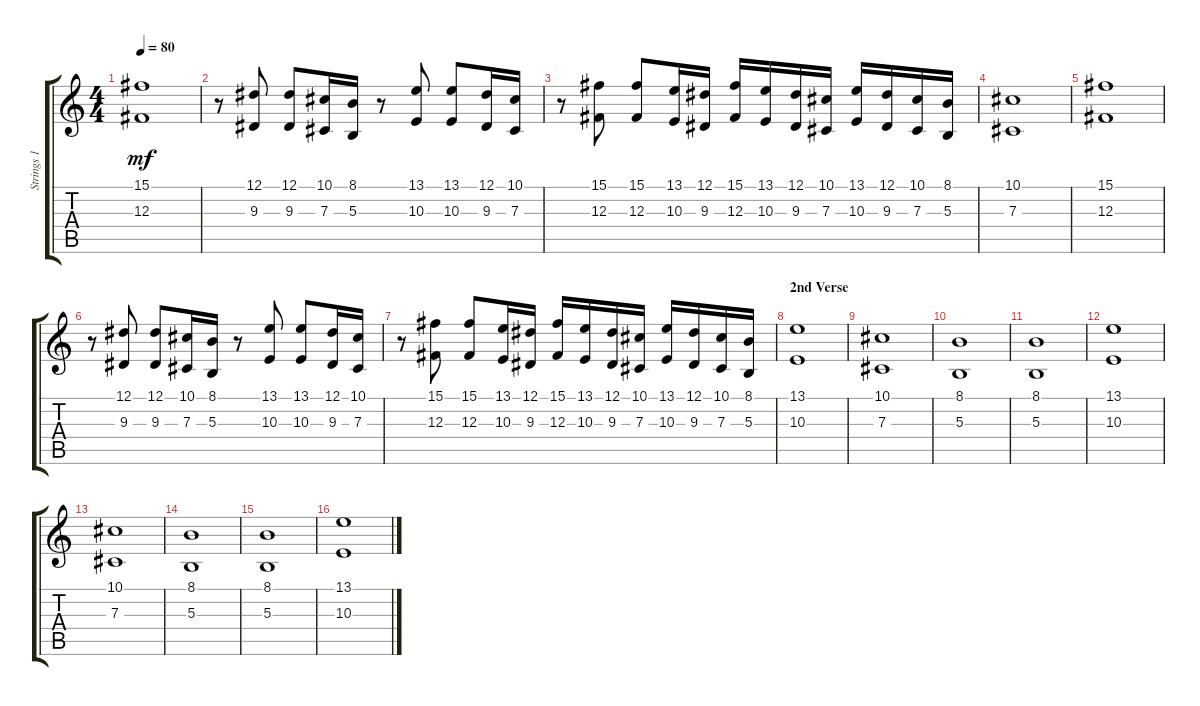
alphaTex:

\track ("Strings 1" "Strings 1") {instrument stringensemble1}
\staff {score tabs}
\tuning (Eb4 Bb3 Gb3 Db3 Ab2 Eb2) {hide}
\ts (4 4)
\tempo 80
\clef g2
\ks c
(15.1 12.3).1{dy mf} |
r.8 (12.1 9.3).8 (12.1 9.3).8 (10.1 7.3).16 (8.1 5.3).16 r.8 (13.1 10.3).8 (13.1 10.3).8 (12.1 9.3).16 (10.1 7.3).16 |
r.8 (15.1 12.3).8 (15.1 12.3).8 (13.1 10.3).16 (12.1 9.3).16 (15.1 12.3).16 (13.1 10.3).16 (12.1 9.3).16 (10.1 7.3).16 (13.1 10.3).16 (12.1 9.3).16 (10.1 7.3).16 (8.1 5.3).16 |
(10.1 7.3).1 |
(15.1 12.3).1 |
r.8 (12.1 9.3).8 (12.1 9.3).8 (10.1 7.3).16 (8.1 5.3).16 r.8 (13.1 10.3).8 (13.1 10.3).8 (12.1 9.3).16 (10.1 7.3).16 |
r.8 (15.1 12.3).8 (15.1 12.3).8 (13.1 10.3).16 (12.1 9.3).16 (15.1 12.3).16 (13.1 10.3).16 (12.1 9.3).16 (10.1 7.3).16 (13.1 10.3).16 (12.1 9.3).16 (10.1 7.3).16 (8.1 5.3).16 |
\section ("" "2nd Verse")
(13.1 10.3).1 |
(10.1 7.3).1 |
(8.1 5.3).1 |
(8.1 5.3).1 |
(13.1 10.3).1 |
(10.1 7.3).1 |
(8.1 5.3).1 |
(8.1 5.3).1 |
(13.1 10.3).1
